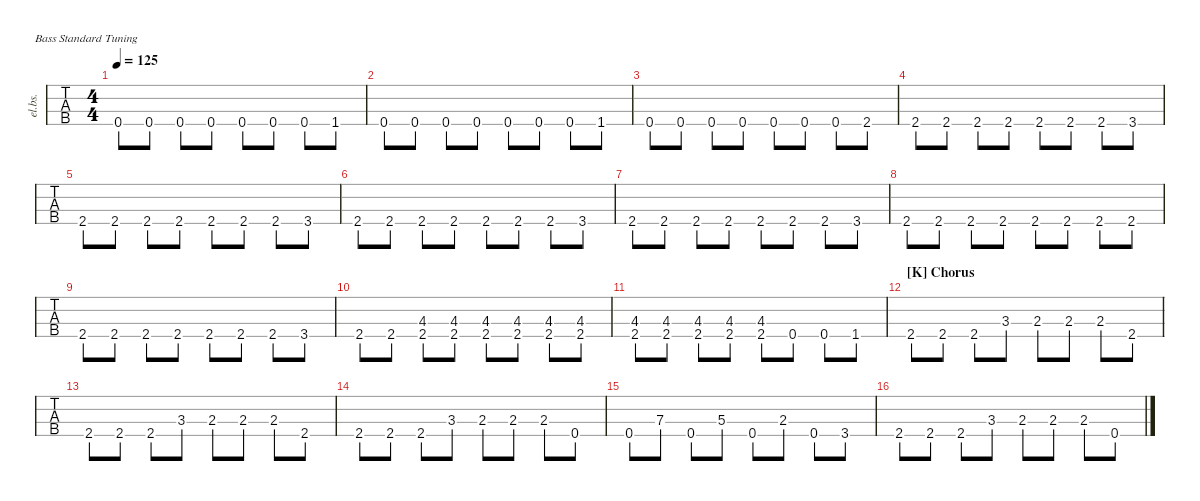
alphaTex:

\defaultSystemsLayout 4
\hideDynamics
\bracketExtendMode nobrackets
\otherSystemsTrackNameOrientation horizontal
\track ("Bass" "el.bs.") {defaultSystemsLayout 4 multiBarRest instrument electricbassfinger}
\staff {tabs}
\tuning (G2 D2 A1 E1)
\ts (4 4)
\tempo 125
\clef f4
\ks c
0.4.8{dy mf} 0.4.8 0.4.8 0.4.8 0.4.8 0.4.8 0.4.8 1.4.8 |
0.4.8 0.4.8 0.4.8 0.4.8 0.4.8 0.4.8 0.4.8 1.4.8 |
0.4.8 0.4.8 0.4.8 0.4.8 0.4.8 0.4.8 0.4.8 2.4{acc #}.8 |
2.4{acc #}.8 2.4{acc #}.8 2.4{acc #}.8 2.4{acc #}.8 2.4{acc #}.8 2.4{acc #}.8 2.4{acc #}.8 3.4.8 |
2.4{acc #}.8 2.4{acc #}.8 2.4{acc #}.8 2.4{acc #}.8 2.4{acc #}.8 2.4{acc #}.8 2.4{acc #}.8 3.4.8 |
2.4{acc #}.8 2.4{acc #}.8 2.4{acc #}.8 2.4{acc #}.8 2.4{acc #}.8 2.4{acc #}.8 2.4{acc #}.8 3.4.8 |
2.4{acc #}.8 2.4{acc #}.8 2.4{acc #}.8 2.4{acc #}.8 2.4{acc #}.8 2.4{acc #}.8 2.4{acc #}.8 3.4.8 |
2.4{acc #}.8 2.4{acc #}.8 2.4{acc #}.8 2.4{acc #}.8 2.4{acc #}.8 2.4{acc #}.8 2.4{acc #}.8 2.4{acc #}.8 |
2.4{acc #}.8 2.4{acc #}.8 2.4{acc #}.8 2.4{acc #}.8 2.4{acc #}.8 2.4{acc #}.8 2.4{acc #}.8 3.4.8 |
2.4{acc #}.8 2.4{acc #}.8 (2.4{acc #} 4.3{acc #}).8 (2.4{acc #} 4.3{acc #}).8 (2.4{acc #} 4.3{acc #}).8 (2.4{acc #} 4.3{acc #}).8 (2.4{acc #} 4.3{acc #}).8 (2.4{acc #} 4.3{acc #}).8 |
(4.3{acc #} 2.4{acc #}).8 (4.3{acc #} 2.4{acc #}).8 (4.3{acc #} 2.4{acc #}).8 (4.3{acc #} 2.4{acc #}).8 (2.4{acc #} 4.3{acc #}).8 0.4.8 0.4.8 1.4.8 |
\section ("K" "Chorus")
2.4{acc #}.8 2.4{acc #}.8 2.4{acc #}.8 3.3.8 2.3.8 2.3.8 2.3.8 2.4{acc #}.8 |
2.4{acc #}.8 2.4{acc #}.8 2.4{acc #}.8 3.3.8 2.3.8 2.3.8 2.3.8 2.4{acc #}.8 |
2.4{acc #}.8 2.4{acc #}.8 2.4{acc #}.8 3.3.8 2.3.8 2.3.8 2.3.8 0.4.8 |
0.4.8 7.3.8 0.4.8 5.3.8 0.4.8 2.3.8 0.4.8 3.4.8 |
2.4{acc #}.8 2.4{acc #}.8 2.4{acc #}.8 3.3.8 2.3.8 2.3.8 2.3.8 0.4.8
